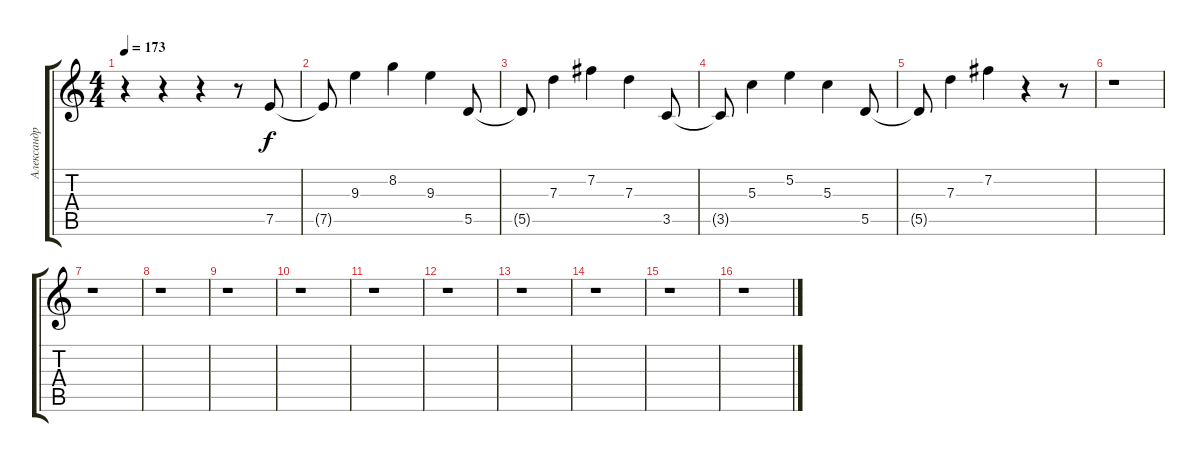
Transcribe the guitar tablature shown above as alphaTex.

\track ("Александр Голанд (2)" "Александр ") {instrument electricguitarclean}
\staff {score tabs}
\tuning (E4 B3 G3 D3 A2 E2) {hide}
\ts (4 4)
\tempo 173
\clef g2
\ks c
r.4{dy f} r.4 r.4 r.8 7.5.8 |
7.5{t}.8 9.3.4 8.2.4 9.3.4 5.5.8 |
5.5{t}.8 7.3.4 7.2.4 7.3.4 3.5.8 |
3.5{t}.8 5.3.4 5.2.4 5.3.4 5.5.8 |
5.5{t}.8 7.3.4 7.2.4 r.4 r.8 |
r.1 |
r.1 |
r.1 |
r.1 |
r.1 |
r.1 |
r.1 |
r.1 |
r.1 |
r.1 |
r.1
